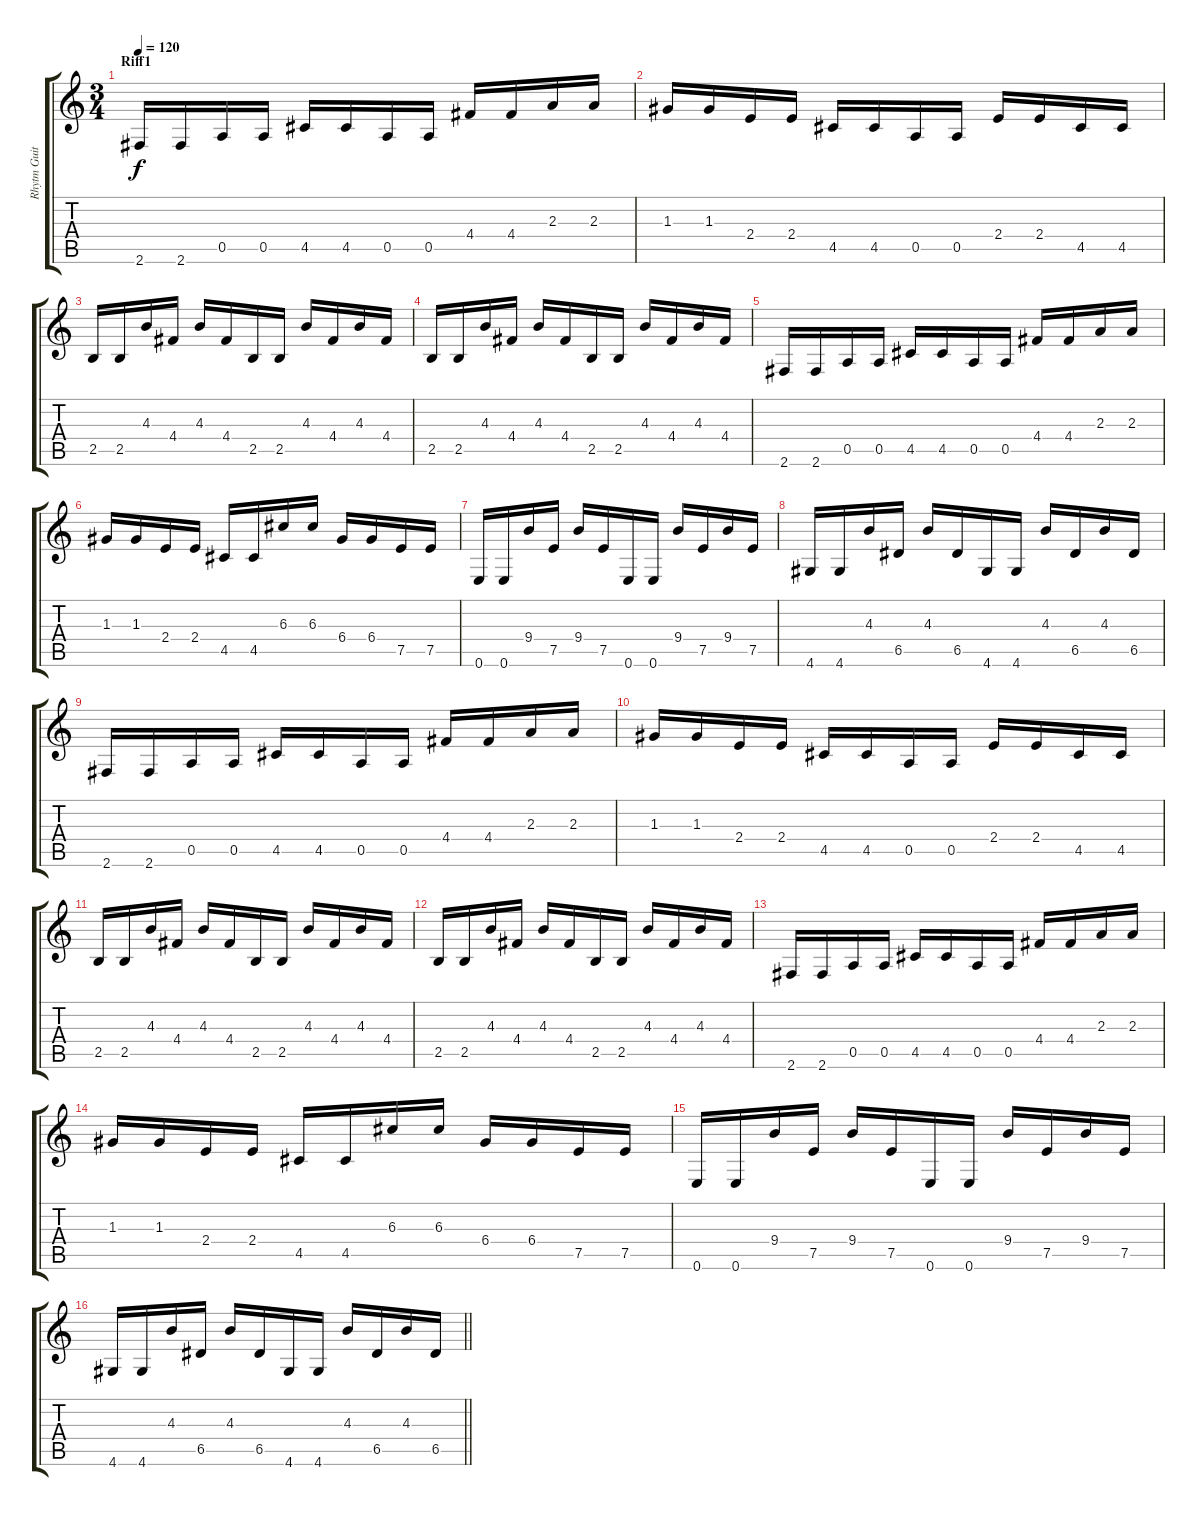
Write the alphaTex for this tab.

\track ("Rhytm Guitar" "Rhytm Guit") {instrument acousticguitarsteel}
\staff {score tabs}
\tuning (E4 B3 G3 D3 A2 E2) {hide}
\ts (3 4)
\section ("" "Riff1")
\tempo 120
\clef g2
\ks c
2.6.16{dy f volume 13 balance 11 instrument distortionguitar} 2.6.16 0.5.16 0.5.16 4.5.16 4.5.16 0.5.16 0.5.16 4.4.16 4.4.16 2.3.16 2.3.16 |
1.3.16 1.3.16 2.4.16 2.4.16 4.5.16 4.5.16 0.5.16 0.5.16 2.4.16 2.4.16 4.5.16 4.5.16 |
2.5.16 2.5.16 4.3.16 4.4.16 4.3.16 4.4.16 2.5.16 2.5.16 4.3.16 4.4.16 4.3.16 4.4.16 |
2.5.16 2.5.16 4.3.16 4.4.16 4.3.16 4.4.16 2.5.16 2.5.16 4.3.16 4.4.16 4.3.16 4.4.16 |
2.6.16 2.6.16 0.5.16 0.5.16 4.5.16 4.5.16 0.5.16 0.5.16 4.4.16 4.4.16 2.3.16 2.3.16 |
1.3.16 1.3.16 2.4.16 2.4.16 4.5.16 4.5.16 6.3.16 6.3.16 6.4.16 6.4.16 7.5.16 7.5.16 |
0.6.16 0.6.16 9.4.16 7.5.16 9.4.16 7.5.16 0.6.16 0.6.16 9.4.16 7.5.16 9.4.16 7.5.16 |
4.6.16 4.6.16 4.3.16 6.5.16 4.3.16 6.5.16 4.6.16 4.6.16 4.3.16 6.5.16 4.3.16 6.5.16 |
2.6.16 2.6.16 0.5.16 0.5.16 4.5.16 4.5.16 0.5.16 0.5.16 4.4.16 4.4.16 2.3.16 2.3.16 |
1.3.16 1.3.16 2.4.16 2.4.16 4.5.16 4.5.16 0.5.16 0.5.16 2.4.16 2.4.16 4.5.16 4.5.16 |
2.5.16 2.5.16 4.3.16 4.4.16 4.3.16 4.4.16 2.5.16 2.5.16 4.3.16 4.4.16 4.3.16 4.4.16 |
2.5.16 2.5.16 4.3.16 4.4.16 4.3.16 4.4.16 2.5.16 2.5.16 4.3.16 4.4.16 4.3.16 4.4.16 |
2.6.16 2.6.16 0.5.16 0.5.16 4.5.16 4.5.16 0.5.16 0.5.16 4.4.16 4.4.16 2.3.16 2.3.16 |
1.3.16 1.3.16 2.4.16 2.4.16 4.5.16 4.5.16 6.3.16 6.3.16 6.4.16 6.4.16 7.5.16 7.5.16 |
0.6.16 0.6.16 9.4.16 7.5.16 9.4.16 7.5.16 0.6.16 0.6.16 9.4.16 7.5.16 9.4.16 7.5.16 |
\barLineRight lightlight
4.6.16 4.6.16 4.3.16 6.5.16 4.3.16 6.5.16 4.6.16 4.6.16 4.3.16 6.5.16 4.3.16 6.5.16
